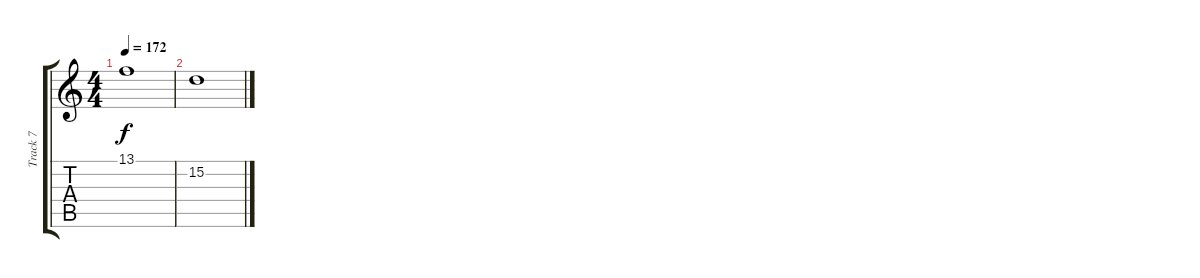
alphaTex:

\track ("Track 7" "Track 7") {instrument electricgrandpiano}
\staff {score tabs}
\tuning (E4 B3 G3 D3 A2 E2) {hide}
\ts (4 4)
\tempo 172
\clef g2
\ks c
13.1.1{dy f} |
15.2.1
